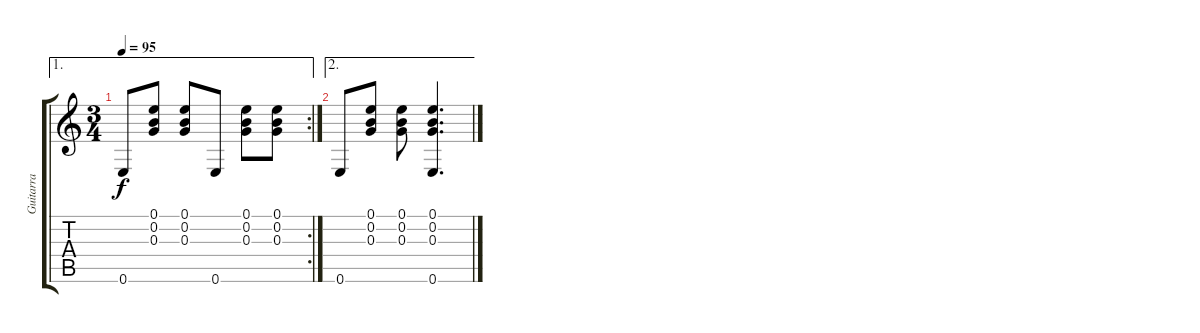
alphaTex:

\track ("Guitarra" "Guitarra") {instrument acousticguitarsteel}
\staff {score tabs}
\tuning (E4 B3 G3 D3 A2 E2) {hide}
\ae 1
\rc 2
\ts (3 4)
\tempo 95
\clef g2
\ks c
0.6.8{dy f} (0.1 0.2 0.3).8 (0.1 0.2 0.3).8 0.6.8 (0.1 0.2 0.3).8 (0.1 0.2 0.3).8 |
\ae 2
0.6.8 (0.1 0.2 0.3).8 (0.1 0.2 0.3).8 (0.1 0.2 0.3 0.6).4{d}
